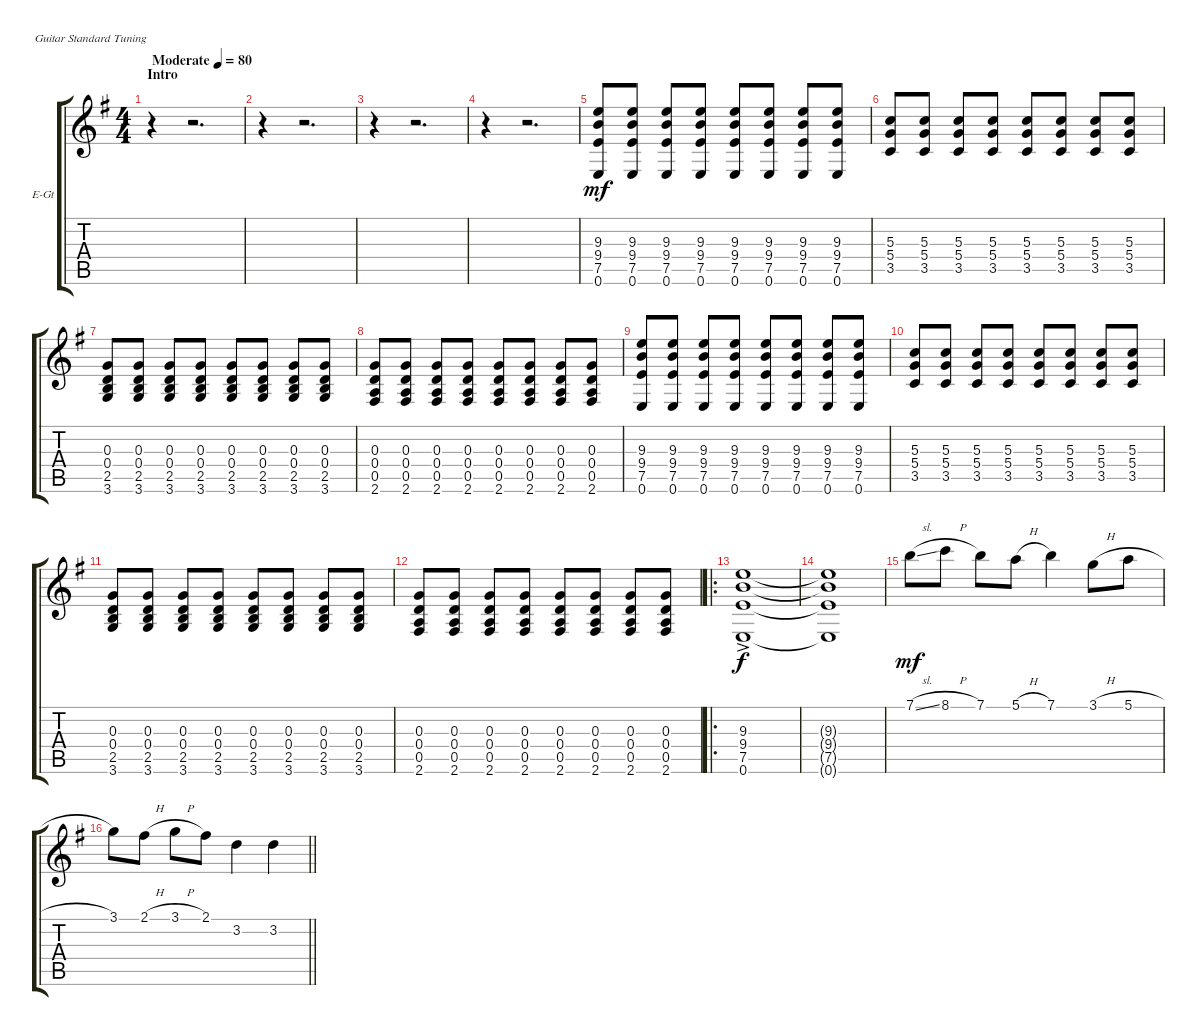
\bracketExtendMode groupsimilarinstruments
\firstSystemTrackNameOrientation horizontal
\otherSystemsTrackNameOrientation horizontal
\track ("Gtr.2" "E-Gt") {instrument distortionguitar}
\staff {score tabs}
\tuning (E4 B3 G3 D3 A2 E2)
\ts (4 4)
\beaming (8 2 2 2 2)
\section ("" "Intro")
\tempo (80 "Moderate")
\clef g2
\ks g
r.4{dy mf instrument distortionguitar} r.2{d} |
r.4 r.2{d} |
r.4 r.2{d} |
r.4 r.2{d} |
(9.3 9.4 7.5 0.6).8 (9.3 9.4 7.5 0.6).8 (9.3 9.4 7.5 0.6).8 (9.3 9.4 7.5 0.6).8 (9.3 9.4 7.5 0.6).8 (9.3 9.4 7.5 0.6).8 (9.3 9.4 7.5 0.6).8 (9.3 9.4 7.5 0.6).8 |
(5.3 5.4 3.5).8 (5.3 5.4 3.5).8 (5.3 5.4 3.5).8 (5.3 5.4 3.5).8 (5.3 5.4 3.5).8 (5.3 5.4 3.5).8 (5.3 5.4 3.5).8 (5.3 5.4 3.5).8 |
(0.3 0.4 2.5 3.6).8 (0.3 0.4 2.5 3.6).8 (0.3 0.4 2.5 3.6).8 (0.3 0.4 2.5 3.6).8 (0.3 0.4 2.5 3.6).8 (0.3 0.4 2.5 3.6).8 (0.3 0.4 2.5 3.6).8 (0.3 0.4 2.5 3.6).8 |
(0.3 0.4 0.5 2.6).8 (0.3 0.4 0.5 2.6).8 (0.3 0.4 0.5 2.6).8 (0.3 0.4 0.5 2.6).8 (0.3 0.4 0.5 2.6).8 (0.3 0.4 0.5 2.6).8 (0.3 0.4 0.5 2.6).8 (0.3 0.4 0.5 2.6).8 |
(9.3 9.4 7.5 0.6).8 (9.3 9.4 7.5 0.6).8 (9.3 9.4 7.5 0.6).8 (9.3 9.4 7.5 0.6).8 (9.3 9.4 7.5 0.6).8 (9.3 9.4 7.5 0.6).8 (9.3 9.4 7.5 0.6).8 (9.3 9.4 7.5 0.6).8 |
(5.3 5.4 3.5).8 (5.3 5.4 3.5).8 (5.3 5.4 3.5).8 (5.3 5.4 3.5).8 (5.3 5.4 3.5).8 (5.3 5.4 3.5).8 (5.3 5.4 3.5).8 (5.3 5.4 3.5).8 |
(0.3 0.4 2.5 3.6).8 (0.3 0.4 2.5 3.6).8 (0.3 0.4 2.5 3.6).8 (0.3 0.4 2.5 3.6).8 (0.3 0.4 2.5 3.6).8 (0.3 0.4 2.5 3.6).8 (0.3 0.4 2.5 3.6).8 (0.3 0.4 2.5 3.6).8 |
(0.3 0.4 0.5 2.6).8 (0.3 0.4 0.5 2.6).8 (0.3 0.4 0.5 2.6).8 (0.3 0.4 0.5 2.6).8 (0.3 0.4 0.5 2.6).8 (0.3 0.4 0.5 2.6).8 (0.3 0.4 0.5 2.6).8 (0.3 0.4 0.5 2.6).8 |
\ro
(9.3{ac} 9.4{ac} 7.5{ac} 0.6{ac}).1{dy f} |
(9.3{t} 9.4{t} 7.5{t} 0.6{t}).1 |
7.1{sl}.8{dy mf} 8.1{h}.8 7.1.8 5.1{h}.8 7.1.4 3.1{h}.8 5.1{h}.8 |
\barLineRight lightlight
3.1.8 2.1{h}.8 3.1{h}.8 2.1.8 3.2.4 3.2.4
